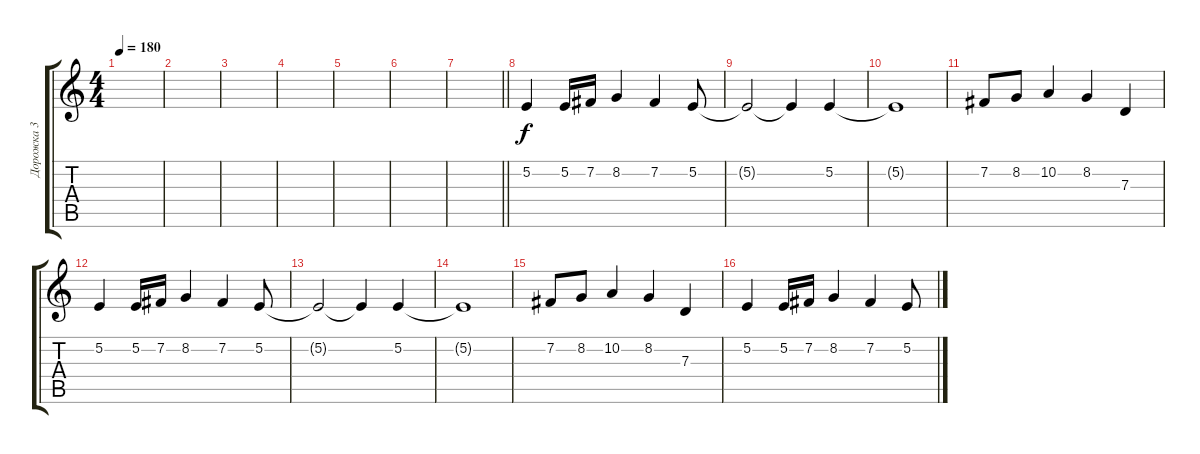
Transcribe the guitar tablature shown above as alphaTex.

\track ("Дорожка 3" "Дорожка 3") {instrument flute}
\staff {score tabs}
\tuning (E4 B3 G3 D3 A2 E2) {hide}
\ts (4 4)
\tempo 180
\clef g2
\ks c
|
|
|
|
|
|
\barLineRight lightlight
|
5.2.4 5.2.16 7.2.16 8.2.4 7.2.4 5.2.8 |
5.2{t}.2 5.2{t}.4 5.2.4 |
5.2{t}.1 |
7.2.8 8.2.8 10.2.4 8.2.4 7.3.4 |
5.2.4 5.2.16 7.2.16 8.2.4 7.2.4 5.2.8 |
5.2{t}.2 5.2{t}.4 5.2.4 |
5.2{t}.1 |
7.2.8 8.2.8 10.2.4 8.2.4 7.3.4 |
5.2.4 5.2.16 7.2.16 8.2.4 7.2.4 5.2.8
